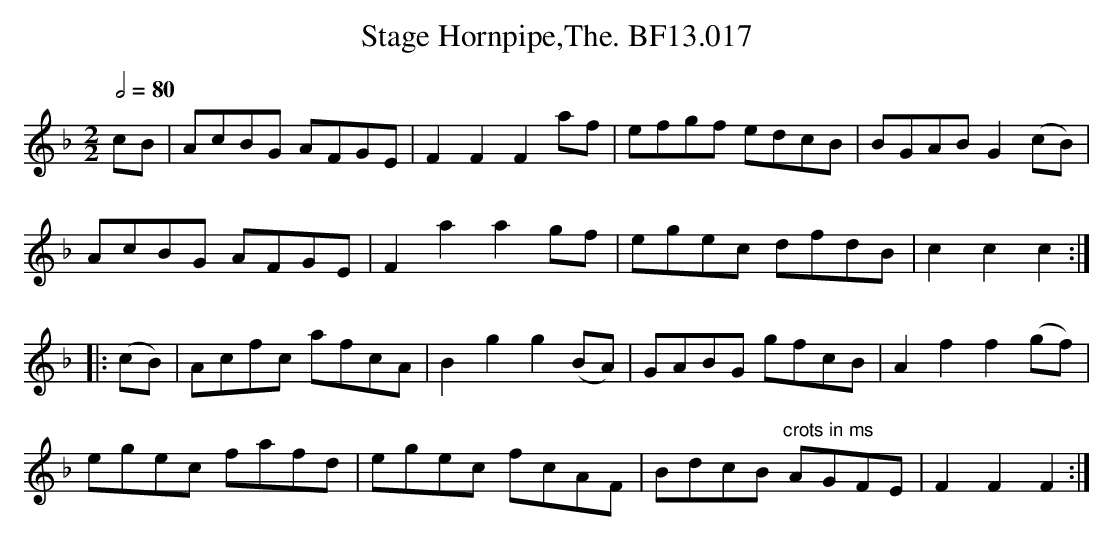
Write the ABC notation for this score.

X:1
T:Stage Hornpipe,The. BF13.017
M:2/2
L:1/8
Q:1/2=80
K:F major
cB|AcBG AFGE|F2F2F2af|efgf edcB|BGABG2(cB)|
AcBG AFGE|F2a2a2 gf|egec dfdB |c2c2c2:|
|:(cB)|Acfc afcA|B2g2g2(BA)|GABG gfcB|A2f2f2(gf)|
egec fafd|egec fcAF|BdcB "^crots in ms"AGFE|F2F2F2:|
